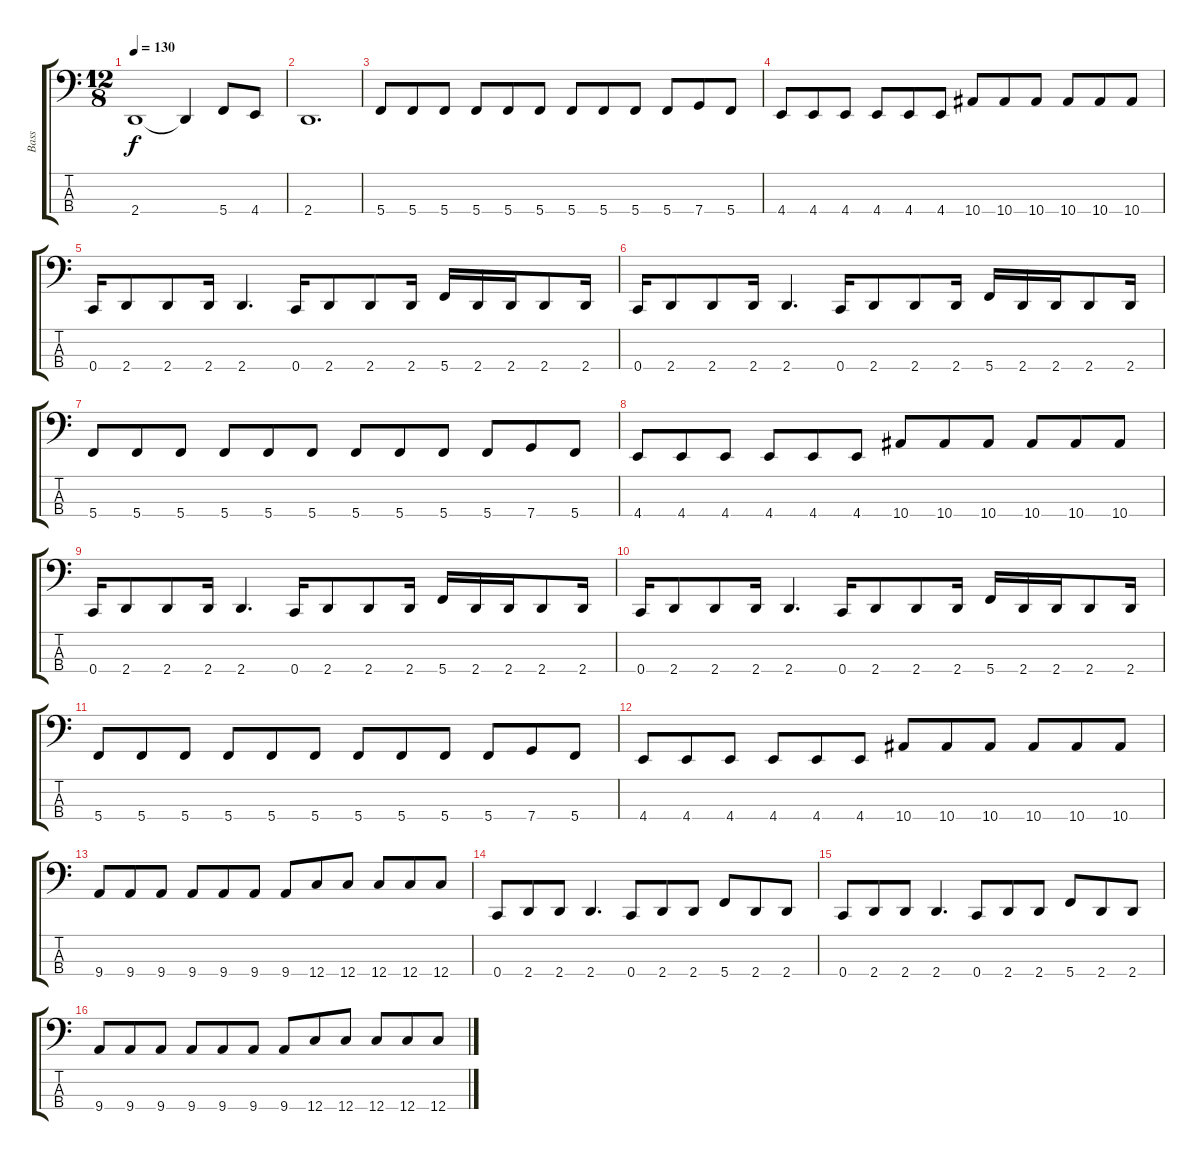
\track ("Bass" "Bass") {instrument electricbassfinger}
\staff {score tabs}
\tuning (F2 C2 G1 C1) {hide}
\ts (12 8)
\tempo 130
\clef f4
\ks c
2.4.1{dy f} 2.4{t}.4 5.4.8 4.4.8 |
2.4.1{d} |
5.4.8 5.4.8 5.4.8 5.4.8 5.4.8 5.4.8 5.4.8 5.4.8 5.4.8 5.4.8 7.4.8 5.4.8 |
4.4.8 4.4.8 4.4.8 4.4.8 4.4.8 4.4.8 10.4.8 10.4.8 10.4.8 10.4.8 10.4.8 10.4.8 |
0.4.16 2.4.8 2.4.8 2.4.16 2.4.4{d} 0.4.16 2.4.8 2.4.8 2.4.16 5.4.16 2.4.16 2.4.16 2.4.8 2.4.16 |
0.4.16 2.4.8 2.4.8 2.4.16 2.4.4{d} 0.4.16 2.4.8 2.4.8 2.4.16 5.4.16 2.4.16 2.4.16 2.4.8 2.4.16 |
5.4.8 5.4.8 5.4.8 5.4.8 5.4.8 5.4.8 5.4.8 5.4.8 5.4.8 5.4.8 7.4.8 5.4.8 |
4.4.8 4.4.8 4.4.8 4.4.8 4.4.8 4.4.8 10.4.8 10.4.8 10.4.8 10.4.8 10.4.8 10.4.8 |
0.4.16 2.4.8 2.4.8 2.4.16 2.4.4{d} 0.4.16 2.4.8 2.4.8 2.4.16 5.4.16 2.4.16 2.4.16 2.4.8 2.4.16 |
0.4.16 2.4.8 2.4.8 2.4.16 2.4.4{d} 0.4.16 2.4.8 2.4.8 2.4.16 5.4.16 2.4.16 2.4.16 2.4.8 2.4.16 |
5.4.8 5.4.8 5.4.8 5.4.8 5.4.8 5.4.8 5.4.8 5.4.8 5.4.8 5.4.8 7.4.8 5.4.8 |
4.4.8 4.4.8 4.4.8 4.4.8 4.4.8 4.4.8 10.4.8 10.4.8 10.4.8 10.4.8 10.4.8 10.4.8 |
9.4.8 9.4.8 9.4.8 9.4.8 9.4.8 9.4.8 9.4.8 12.4.8 12.4.8 12.4.8 12.4.8 12.4.8 |
0.4.8 2.4.8 2.4.8 2.4.4{d} 0.4.8 2.4.8 2.4.8 5.4.8 2.4.8 2.4.8 |
0.4.8 2.4.8 2.4.8 2.4.4{d} 0.4.8 2.4.8 2.4.8 5.4.8 2.4.8 2.4.8 |
9.4.8 9.4.8 9.4.8 9.4.8 9.4.8 9.4.8 9.4.8 12.4.8 12.4.8 12.4.8 12.4.8 12.4.8
